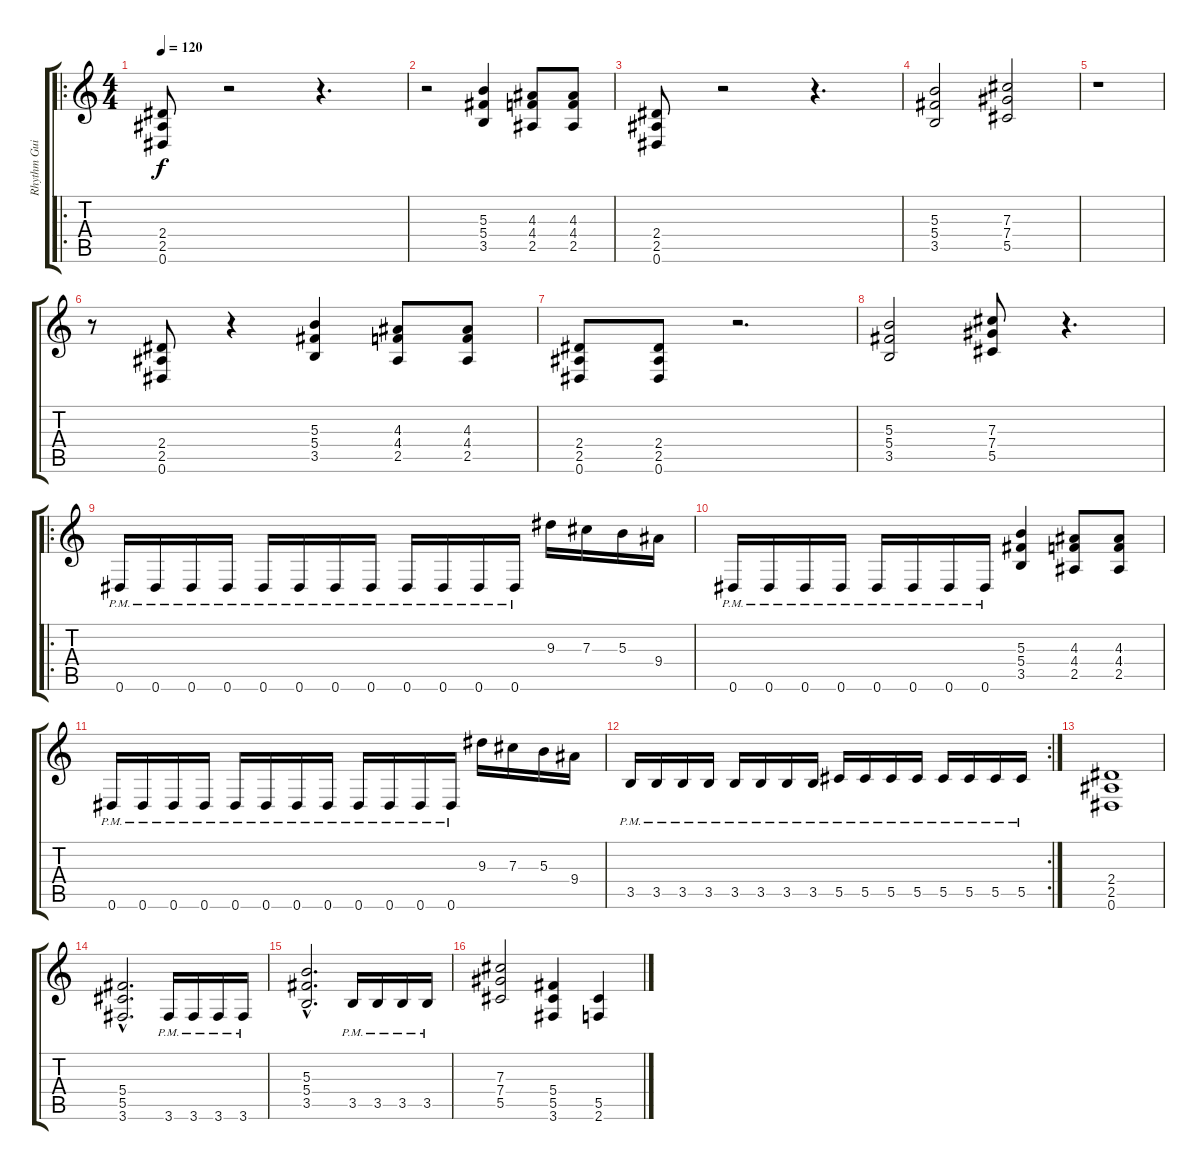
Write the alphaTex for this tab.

\track ("Rhythm Guitar" "Rhythm Gui") {instrument distortionguitar}
\staff {score tabs}
\tuning (Eb4 Bb3 Gb3 Db3 Ab2 Eb2) {hide}
\ro
\ts (4 4)
\tempo 120
\clef g2
\ks c
(2.4 2.5 0.6).8{dy f instrument distortionguitar} r.2 r.4{d} |
r.2 (5.3 5.4 3.5).4 (4.3 4.4 2.5).8 (4.3 4.4 2.5).8 |
(2.4 2.5 0.6).8 r.2 r.4{d} |
(5.3 5.4 3.5).2 (7.3 7.4 5.5).2 |
r.1 |
r.8 (2.4 2.5 0.6).8 r.4 (5.3 5.4 3.5).4 (4.3 4.4 2.5).8 (4.3 4.4 2.5).8 |
(2.4 2.5 0.6).8 (2.4 2.5 0.6).8 r.2{d} |
(5.3 5.4 3.5).2 (7.3 7.4 5.5).8 r.4{d} |
\ro
0.6{pm}.16 0.6{pm}.16 0.6{pm}.16 0.6{pm}.16 0.6{pm}.16 0.6{pm}.16 0.6{pm}.16 0.6{pm}.16 0.6{pm}.16 0.6{pm}.16 0.6{pm}.16 0.6{pm}.16 9.3.16 7.3.16 5.3.16 9.4.16 |
0.6{pm}.16 0.6{pm}.16 0.6{pm}.16 0.6{pm}.16 0.6{pm}.16 0.6{pm}.16 0.6{pm}.16 0.6{pm}.16 (5.3 5.4 3.5).4 (4.3 4.4 2.5).8 (4.3 4.4 2.5).8 |
0.6{pm}.16 0.6{pm}.16 0.6{pm}.16 0.6{pm}.16 0.6{pm}.16 0.6{pm}.16 0.6{pm}.16 0.6{pm}.16 0.6{pm}.16 0.6{pm}.16 0.6{pm}.16 0.6{pm}.16 9.3.16 7.3.16 5.3.16 9.4.16 |
\rc 2
3.5{pm}.16 3.5{pm}.16 3.5{pm}.16 3.5{pm}.16 3.5{pm}.16 3.5{pm}.16 3.5{pm}.16 3.5{pm}.16 5.5{pm}.16 5.5{pm}.16 5.5{pm}.16 5.5{pm}.16 5.5{pm}.16 5.5{pm}.16 5.5{pm}.16 5.5{pm}.16 |
(2.4 2.5 0.6).1 |
(5.4{hac} 5.5{hac} 3.6{hac}).2{d} 3.6{pm}.16 3.6{pm}.16 3.6{pm}.16 3.6{pm}.16 |
(5.3{hac} 5.4{hac} 3.5{hac}).2{d} 3.5{pm}.16 3.5{pm}.16 3.5{pm}.16 3.5{pm}.16 |
(7.3 7.4 5.5).2 (5.4 5.5 3.6).4 (5.5 2.6).4
